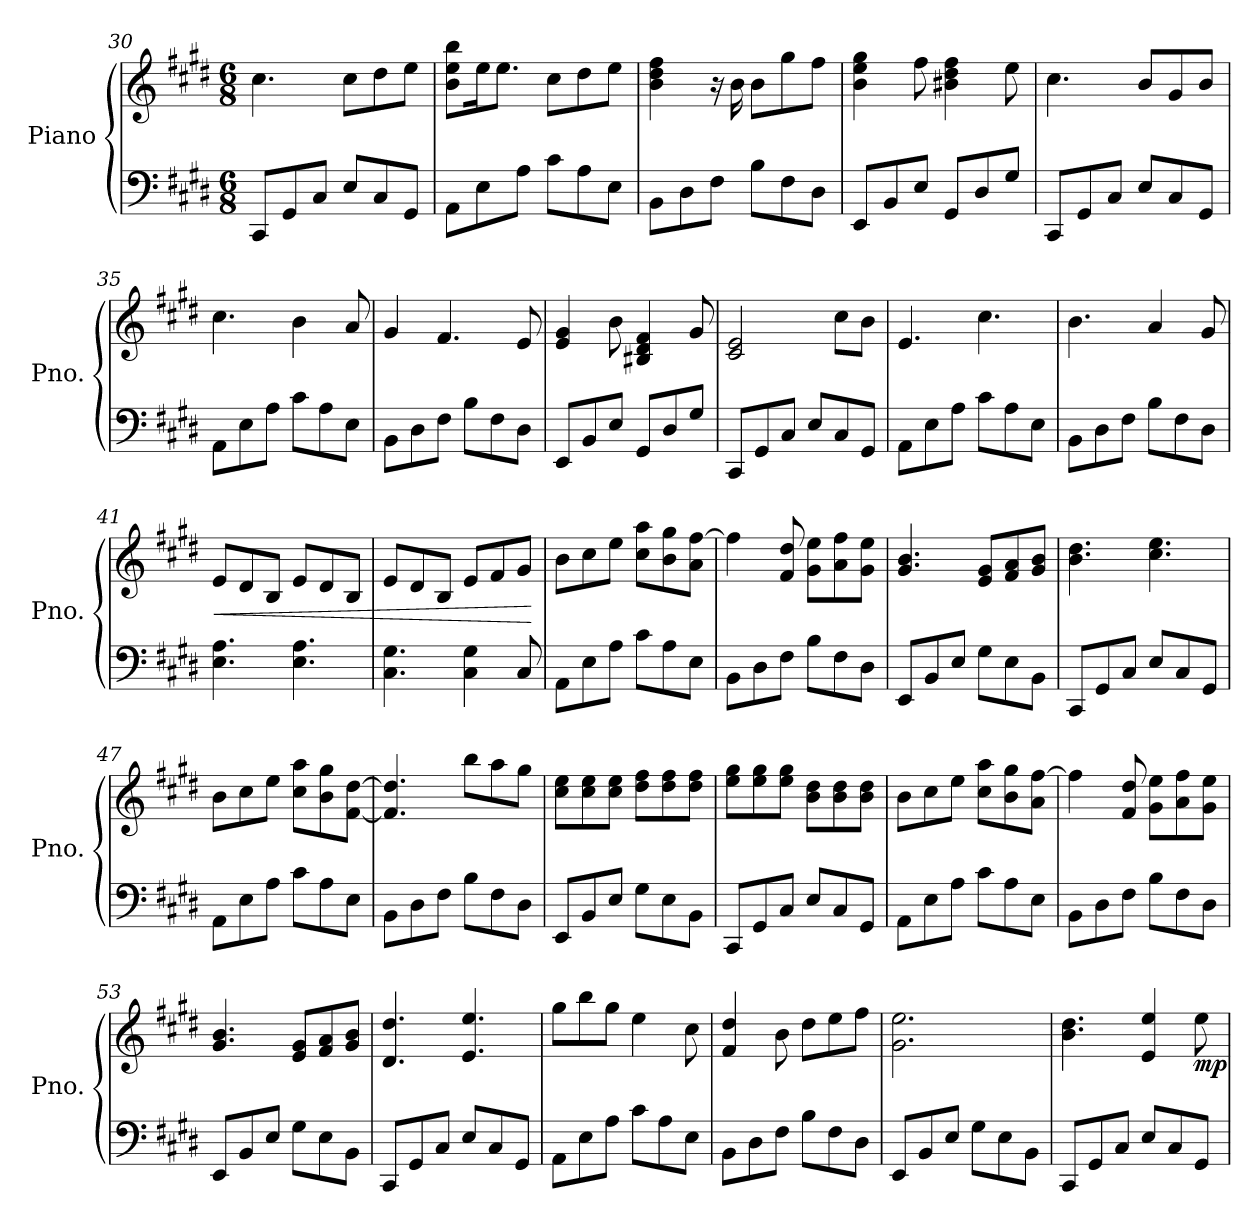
**kern	**kern	**dynam
*part1	*part1	*part1
*staff2	*staff1	*staff1/2
*I"Piano	*	*
*I'Pno.	*	*
*clefF4	*clefG2	*
*k[f#c#g#d#]	*k[f#c#g#d#]	*
*M6/8	*M6/8	*
=30	=30	=30
8CC#/L	4.cc#\	.
8GG#/	.	.
8C#/J	.	.
8E/L	8cc#\L	.
8C#/	8dd#\	.
8GG#/J	8ee\J	.
=31	=31	=31
8AA\L	8b\ 8ee\ 8bb\L	.
8E\	16ee\K	.
.	8.ee\J	.
8A\J	.	.
8c#\L	8cc#\L	.
8A\	8dd#\	.
8E\J	8ee\J	.
=32	=32	=32
8BB\L	4b\ 4dd#\ 4ff#\	.
8D#\	.	.
8F#\J	16r	.
.	16b\	.
8B\L	8b\L	.
8F#\	8gg#\	.
8D#\J	8ff#\J	.
=33	=33	=33
8EE/L	4b\ 4ee\ 4gg#\	.
8BB/	.	.
8E/J	8ff#\	.
8GG#/L	4b#X\ 4dd#\ 4ff#\	.
8D#/	.	.
8G#/J	8ee\	.
!!LO:PB:g=z
=34	=34	=34
8CC#/L	4.cc#\	.
8GG#/	.	.
8C#/J	.	.
8E/L	8b/L	.
8C#/	8g#/	.
8GG#/J	8b/J	.
=35	=35	=35
8AA\L	4.cc#\	.
8E\	.	.
8A\J	.	.
8c#\L	4b\	.
8A\	.	.
8E\J	8a/	.
=36	=36	=36
8BB\L	4g#/	.
8D#\	.	.
8F#\J	4.f#/	.
8B\L	.	.
8F#\	.	.
8D#\J	8e/	.
=37	=37	=37
8EE/L	4e/ 4g#/	.
8BB/	.	.
8E/J	8b\	.
8GG#/L	4B#X/ 4d#/ 4f#/	.
8D#/	.	.
8G#/J	8g#/	.
=38	=38	=38
8CC#/L	2c#/ 2e/	.
8GG#/	.	.
8C#/J	.	.
8E/L	.	.
8C#/	8cc#\L	.
8GG#/J	8b\J	.
=39	=39	=39
8AA\L	4.e/	.
8E\	.	.
8A\J	.	.
8c#\L	4.cc#\	.
8A\	.	.
8E\J	.	.
!!LO:LB:g=z
=40	=40	=40
8BB\L	4.b\	.
8D#\	.	.
8F#\J	.	.
8B\L	4a/	.
8F#\	.	.
8D#\J	8g#/	.
=41	=41	=41
!	!	!LO:HP:b
4.E\ 4.A\	8e/L	<
.	8d#/	.
.	8B/J	.
4.E\ 4.A\	8e/L	.
.	8d#/	.
.	8B/J	.
=42	=42	=42
4.C#\ 4.G#\	8e/L	.
.	8d#/	.
.	8B/J	.
4C#\ 4G#\	8e/L	.
.	8f#/	.
8C#/	8g#/J	.
.	.	[
=43	=43	=43
8AA\L	8b\L	.
8E\	8cc#\	.
8A\J	8ee\J	.
8c#\L	8cc#\ 8aa\L	.
8A\	8b\ 8gg#\	.
8E\J	8a\ [8ff#\J	.
=44	=44	=44
8BB\L	4ff#\]	.
8D#\	.	.
8F#\J	8f#/ 8dd#/	.
8B\L	8g#\ 8ee\L	.
8F#\	8a\ 8ff#\	.
8D#\J	8g#\ 8ee\J	.
=45	=45	=45
8EE/L	4.g#/ 4.b/	.
8BB/	.	.
8E/J	.	.
8G#\L	8e/ 8g#/L	.
8E\	8f#/ 8a/	.
8BB\J	8g#/ 8b/J	.
!!LO:LB:g=z
=46	=46	=46
8CC#/L	4.b\ 4.dd#\	.
8GG#/	.	.
8C#/J	.	.
8E/L	4.cc#\ 4.ee\	.
8C#/	.	.
8GG#/J	.	.
=47	=47	=47
8AA\L	8b\L	.
8E\	8cc#\	.
8A\J	8ee\J	.
8c#\L	8cc#\ 8aa\L	.
8A\	8b\ 8gg#\	.
8E\J	[8f#\ [8dd#\J	.
=48	=48	=48
8BB\L	4.f#/] 4.dd#/]	.
8D#\	.	.
8F#\J	.	.
8B\L	8bb\L	.
8F#\	8aa\	.
8D#\J	8gg#\J	.
=49	=49	=49
8EE/L	8cc#\ 8ee\L	.
8BB/	8cc#\ 8ee\	.
8E/J	8cc#\ 8ee\J	.
8G#\L	8dd#\ 8ff#\L	.
8E\	8dd#\ 8ff#\	.
8BB\J	8dd#\ 8ff#\J	.
=50	=50	=50
8CC#/L	8ee\ 8gg#\L	.
8GG#/	8ee\ 8gg#\	.
8C#/J	8ee\ 8gg#\J	.
8E/L	8b\ 8dd#\L	.
8C#/	8b\ 8dd#\	.
8GG#/J	8b\ 8dd#\J	.
=51	=51	=51
8AA\L	8b\L	.
8E\	8cc#\	.
8A\J	8ee\J	.
8c#\L	8cc#\ 8aa\L	.
8A\	8b\ 8gg#\	.
8E\J	8a\ [8ff#\J	.
!!LO:LB:g=z
=52	=52	=52
8BB\L	4ff#\]	.
8D#\	.	.
8F#\J	8f#/ 8dd#/	.
8B\L	8g#\ 8ee\L	.
8F#\	8a\ 8ff#\	.
8D#\J	8g#\ 8ee\J	.
=53	=53	=53
8EE/L	4.g#/ 4.b/	.
8BB/	.	.
8E/J	.	.
8G#\L	8e/ 8g#/L	.
8E\	8f#/ 8a/	.
8BB\J	8g#/ 8b/J	.
=54	=54	=54
8CC#/L	4.d#/ 4.dd#/	.
8GG#/	.	.
8C#/J	.	.
8E/L	4.e/ 4.ee/	.
8C#/	.	.
8GG#/J	.	.
=55	=55	=55
8AA\L	8gg#\L	.
8E\	8bb\	.
8A\J	8gg#\J	.
8c#\L	4ee\	.
8A\	.	.
8E\J	8cc#\	.
=56	=56	=56
8BB\L	4f#/ 4dd#/	.
8D#\	.	.
8F#\J	8b\	.
8B\L	8dd#\L	.
8F#\	8ee\	.
8D#\J	8ff#\J	.
=57	=57	=57
8EE/L	2.g#\ 2.ee\	.
8BB/	.	.
8E/J	.	.
8G#\L	.	.
8E\	.	.
8BB\J	.	.
!!LO:LB:g=z
=58	=58	=58
8CC#/L	4.b\ 4.dd#\	.
8GG#/	.	.
8C#/J	.	.
8E/L	4e/ 4ee/	.
8C#/	.	.
!	!	!LO:DY:b
8GG#/J	8ee\	mp
=	=	=
*-	*-	*-
